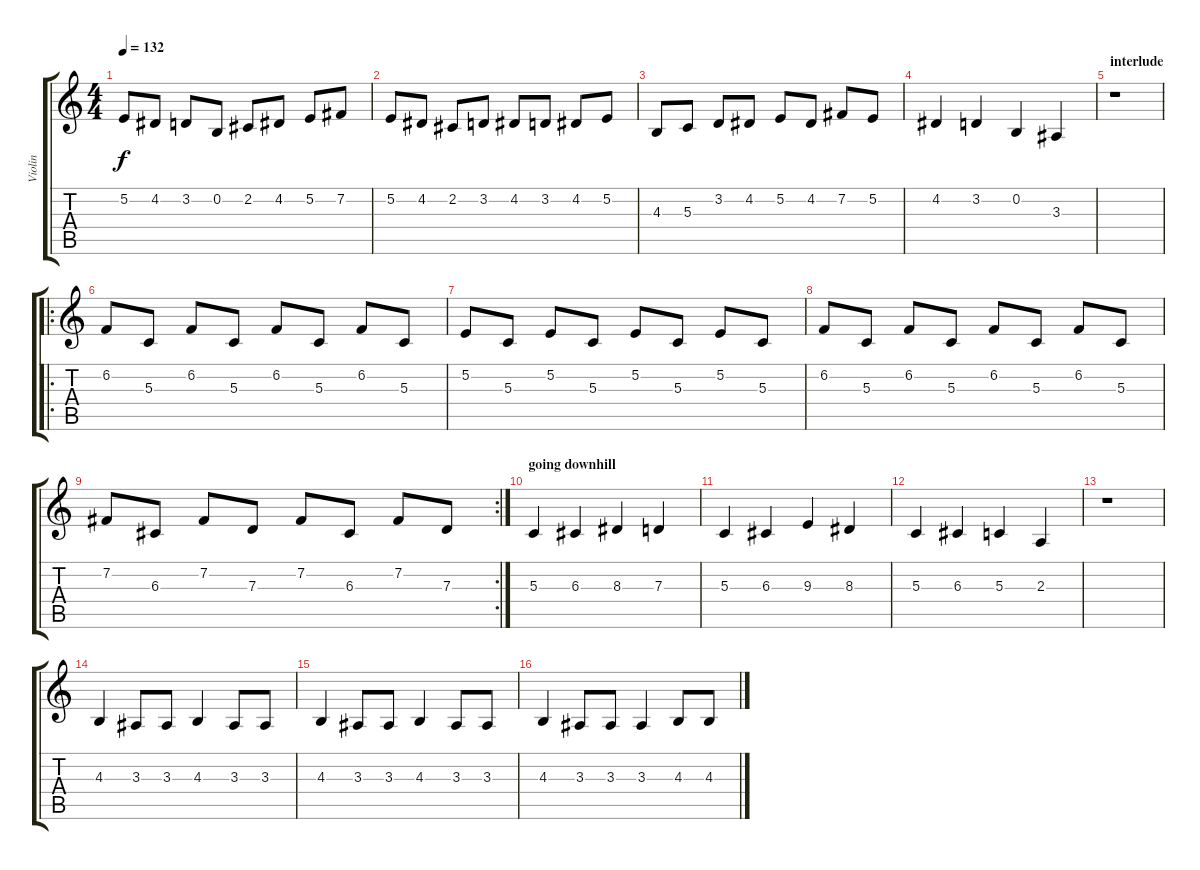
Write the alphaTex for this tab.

\track ("Violin" "Violin") {instrument violin}
\staff {score tabs}
\tuning (E4 B3 G3 D3 A2 E2) {hide}
\ts (4 4)
\tempo 132
\clef g2
\ks c
5.2.8{dy f} 4.2.8 3.2.8 0.2.8 2.2.8 4.2.8 5.2.8 7.2.8 |
5.2.8 4.2.8 2.2.8 3.2.8 4.2.8 3.2.8 4.2.8 5.2.8 |
4.3.8 5.3.8 3.2.8 4.2.8 5.2.8 4.2.8 7.2.8 5.2.8 |
4.2.4 3.2.4 0.2.4 3.3.4 |
\section ("" "interlude")
r.1 |
\ro
6.2.8 5.3.8 6.2.8 5.3.8 6.2.8 5.3.8 6.2.8 5.3.8 |
5.2.8 5.3.8 5.2.8 5.3.8 5.2.8 5.3.8 5.2.8 5.3.8 |
6.2.8 5.3.8 6.2.8 5.3.8 6.2.8 5.3.8 6.2.8 5.3.8 |
\rc 2
7.2.8 6.3.8 7.2.8 7.3.8 7.2.8 6.3.8 7.2.8 7.3.8 |
\section ("" "going downhill")
5.3.4 6.3.4 8.3.4 7.3.4 |
5.3.4 6.3.4 9.3.4 8.3.4 |
5.3.4 6.3.4 5.3.4 2.3.4 |
r.1 |
4.3.4 3.3.8 3.3.8 4.3.4 3.3.8 3.3.8 |
4.3.4 3.3.8 3.3.8 4.3.4 3.3.8 3.3.8 |
4.3.4 3.3.8 3.3.8 3.3.4 4.3.8 4.3.8
